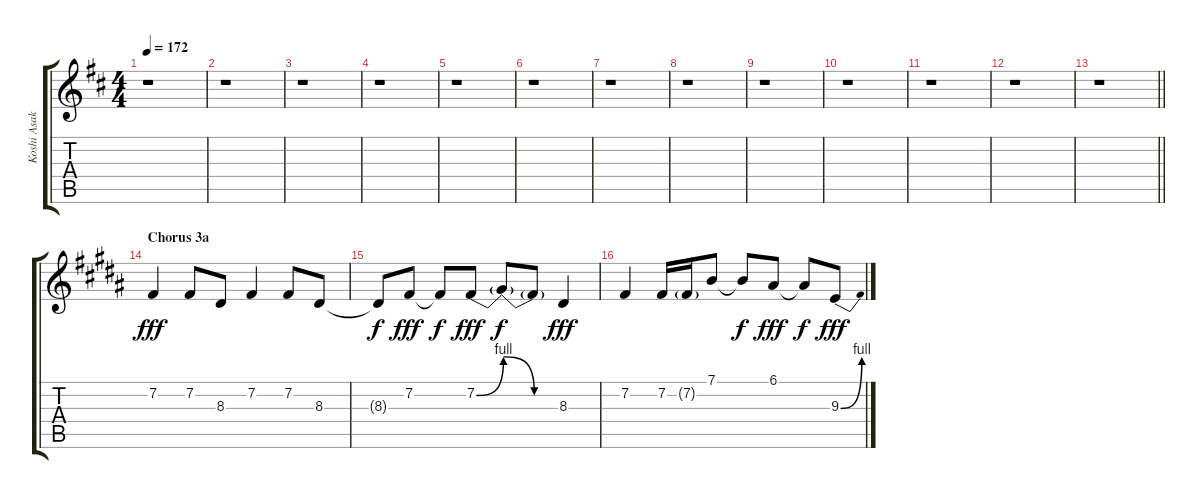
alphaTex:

\track ("Koshi Asakawa - Lead Vocals" "Koshi Asak") {instrument lead2sawtooth}
\staff {score tabs}
\tuning (E4 B3 G3 D3 A2 E2) {hide}
\ts (4 4)
\tempo 172
\clef g2
\ks d
r.1{dy f} |
r.1 |
r.1 |
r.1 |
r.1 |
r.1 |
r.1 |
r.1 |
r.1 |
r.1 |
r.1 |
r.1 |
\barLineRight lightlight
r.1 |
\section ("" "Chorus 3a")
\ks b
7.2.4{dy fff} 7.2.8 8.3.8 7.2.4 7.2.8 8.3.8 |
8.3{t}.8{dy f} 7.2.8{dy fff} 7.2{t}.8{dy f} 7.2{be (bend 0 0 60 4)}.8{dy fff} 7.2{be (release 0 4 60 0) t}.8{dy f} 7.2{be (hold 0 0 60 0) t}.8 8.3.4{dy fff} |
7.2.4 7.2.16 7.2{g}.16 7.1.8 7.1{t}.8{dy f} 6.1.8{dy fff} 6.1{t}.8{dy f} 9.3{be (bend 0 0 60 4)}.8{dy fff}
